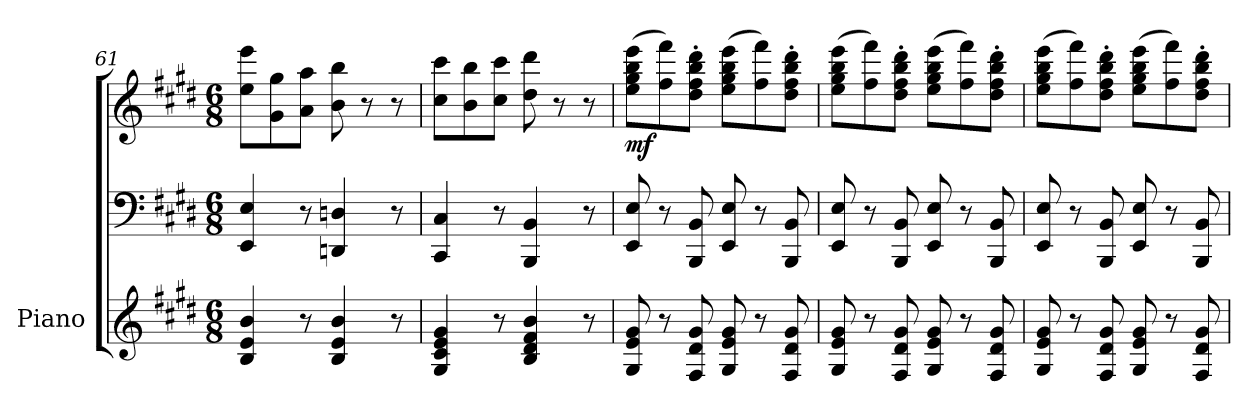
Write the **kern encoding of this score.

**kern	**kern	**kern	**dynam
*part1	*part1	*part1	*part1
*staff3	*staff2	*staff1	*staff1/2/3
*I"Piano	*	*	*
*I'Pno.	*	*	*
*clefG2	*clefF4	*clefG2	*
*k[f#c#g#d#]	*k[f#c#g#d#]	*k[f#c#g#d#]	*
*M6/8	*M6/8	*M6/8	*
=61	=61	=61	=61
4B/ 4e/ 4b/	4EE/ 4E/	8ee\ 8eee\L	.
.	.	8g#\ 8gg#\	.
8r	8r	8a\ 8aa\J	.
4B/ 4e/ 4b/	4DDn/ 4Dn/	8b\ 8bb\	.
.	.	8r	.
8r	8r	8r	.
=62	=62	=62	=62
4G#/ 4c#/ 4e/ 4g#/	4CC#/ 4C#/	8cc#\ 8ccc#\L	.
.	.	8b\ 8bb\	.
8r	8r	8cc#\ 8ccc#\J	.
4B/ 4d#/ 4f#/ 4b/	4BBB/ 4BB/	8dd#\ 8ddd#\	.
.	.	8r	.
8r	8r	8r	.
=63	=63	=63	=63
!	!	!	!LO:DY:b
8G#/ 8e/ 8g#/	8EE/ 8E/	(>8ee\ 8gg#\ 8bb\ 8eee\L	mf
8r	8r	8ff#\ 8fff#\)	.
8F#/ 8d#/ 8g#/	8BBB/ 8BB/	8dd#\' 8ff#\' 8bb\' 8ddd#\'J	.
8G#/ 8e/ 8g#/	8EE/ 8E/	(>8ee\ 8gg#\ 8bb\ 8eee\L	.
8r	8r	8ff#\ 8fff#\)	.
8F#/ 8d#/ 8g#/	8BBB/ 8BB/	8dd#\' 8ff#\' 8bb\' 8ddd#\'J	.
=64	=64	=64	=64
8G#/ 8e/ 8g#/	8EE/ 8E/	(>8ee\ 8gg#\ 8bb\ 8eee\L	.
8r	8r	8ff#\ 8fff#\)	.
8F#/ 8d#/ 8g#/	8BBB/ 8BB/	8dd#\' 8ff#\' 8bb\' 8ddd#\'J	.
8G#/ 8e/ 8g#/	8EE/ 8E/	(>8ee\ 8gg#\ 8bb\ 8eee\L	.
8r	8r	8ff#\ 8fff#\)	.
8F#/ 8d#/ 8g#/	8BBB/ 8BB/	8dd#\' 8ff#\' 8bb\' 8ddd#\'J	.
!!LO:LB:g=z
=65	=65	=65	=65
8G#/ 8e/ 8g#/	8EE/ 8E/	(>8ee\ 8gg#\ 8bb\ 8eee\L	.
8r	8r	8ff#\ 8fff#\)	.
8F#/ 8d#/ 8g#/	8BBB/ 8BB/	8dd#\' 8ff#\' 8bb\' 8ddd#\'J	.
8G#/ 8e/ 8g#/	8EE/ 8E/	(>8ee\ 8gg#\ 8bb\ 8eee\L	.
8r	8r	8ff#\ 8fff#\)	.
8F#/ 8d#/ 8g#/	8BBB/ 8BB/	8dd#\' 8ff#\' 8bb\' 8ddd#\'J	.
=	=	=	=
*-	*-	*-	*-
